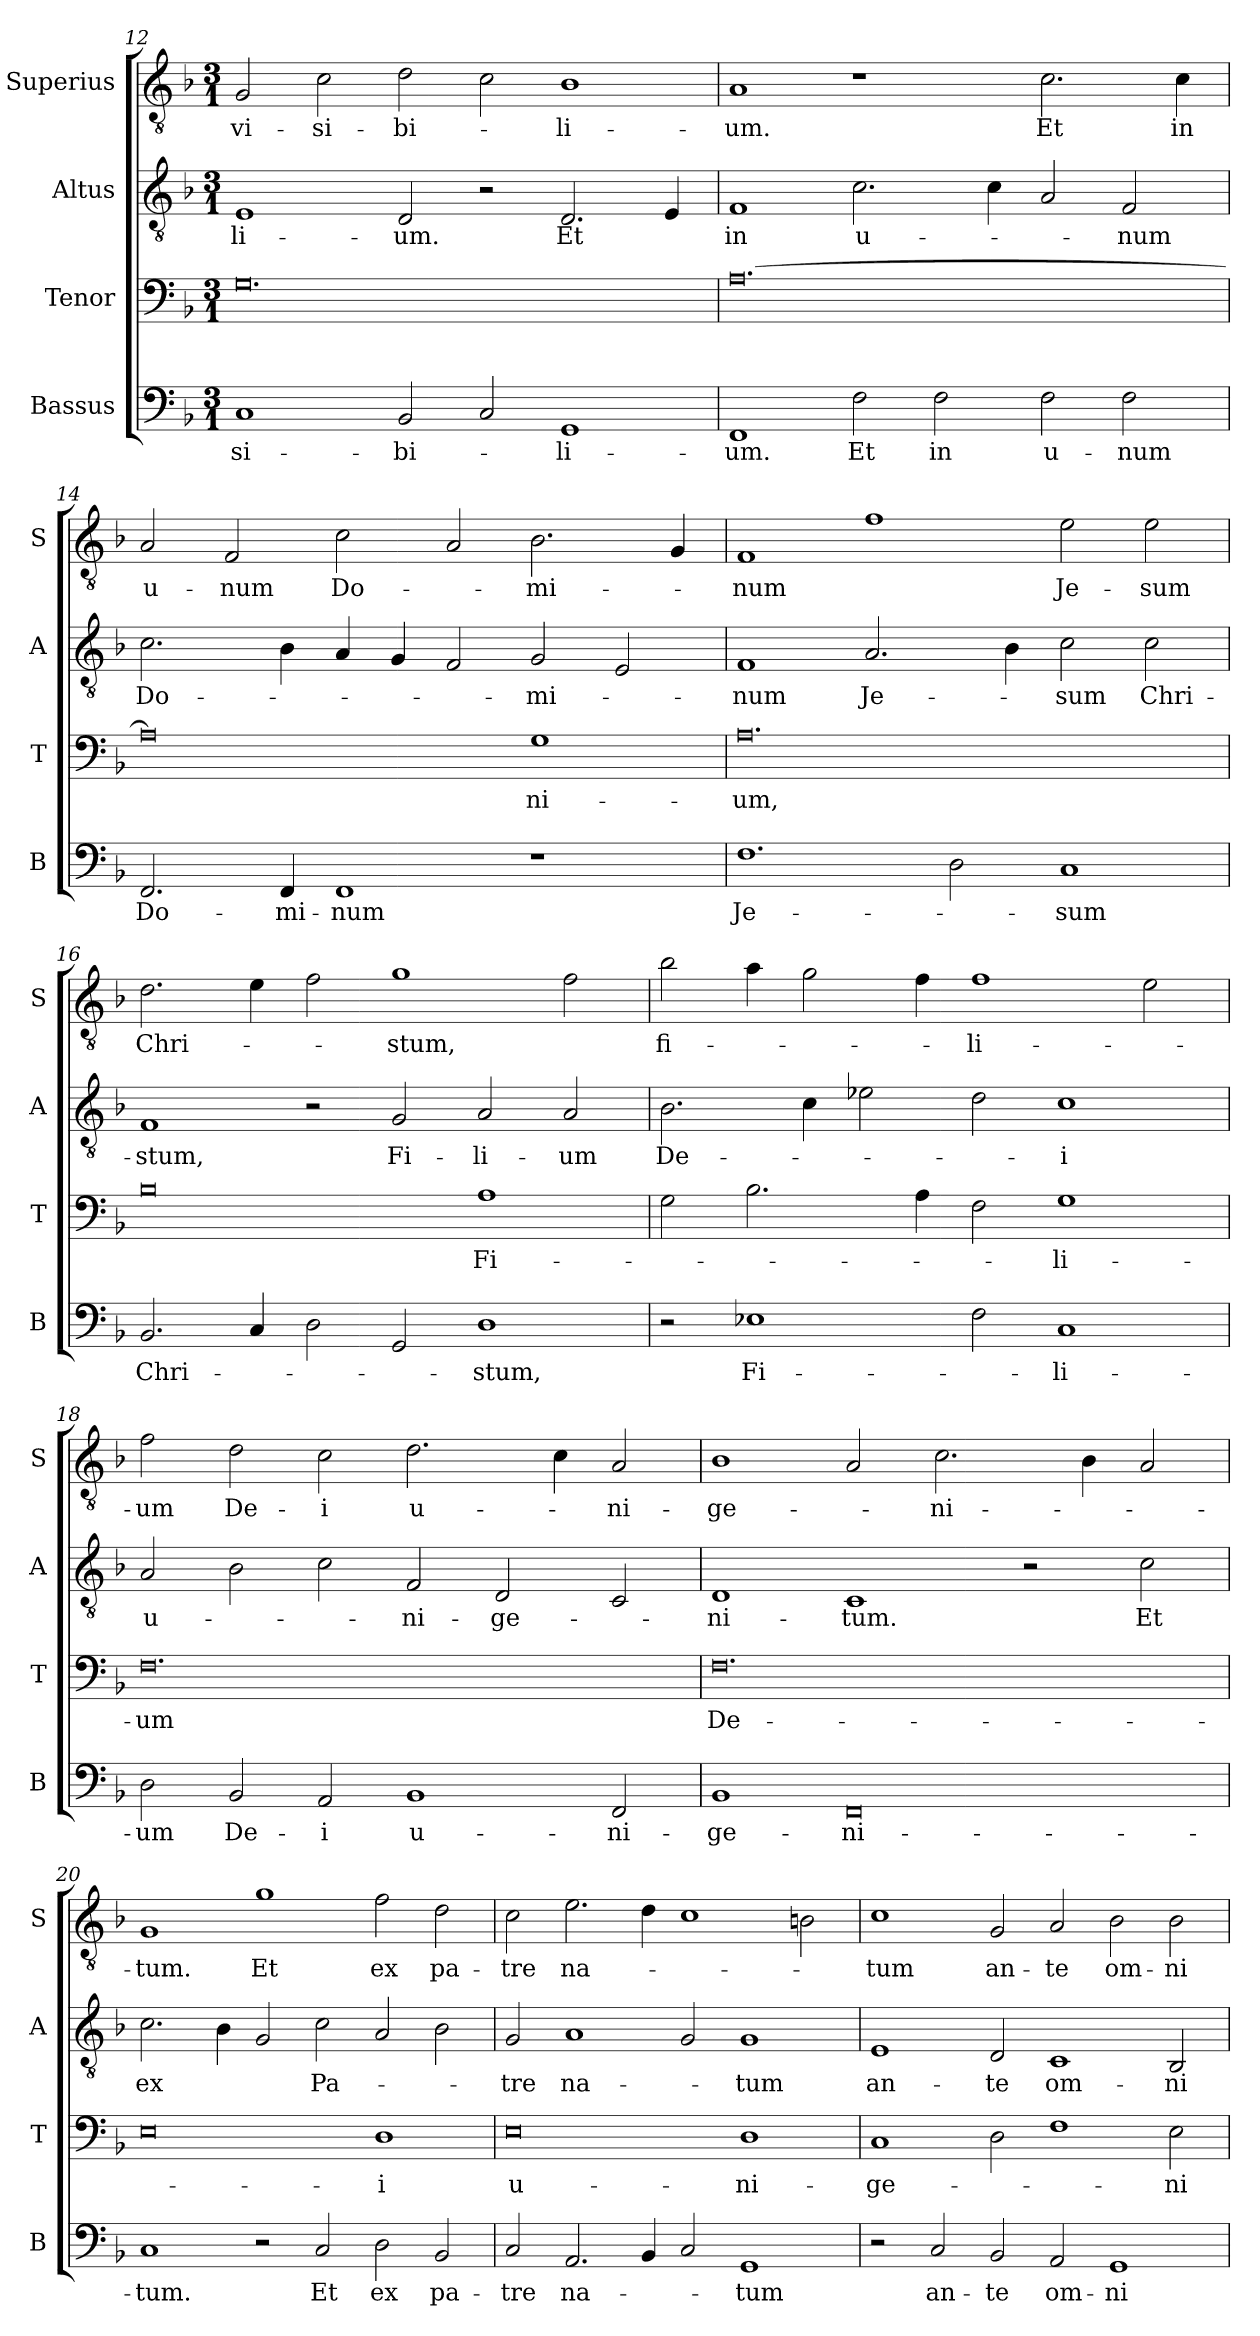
**kern	**text	**kern	**text	**kern	**text	**kern	**text
*part4	*part4	*part3	*part3	*part2	*part2	*part1	*part1
*staff4	*staff4	*staff3	*staff3	*staff2	*staff2	*staff1	*staff1
*I"Bassus	*	*I"Tenor	*	*I"Altus	*	*I"Superius	*
*I'B	*	*I'T	*	*I'A	*	*I'S	*
*clefF4	*	*clefF4	*	*clefGv2	*	*clefGv2	*
*k[b-]	*	*k[b-]	*	*k[b-]	*	*k[b-]	*
*M3/1	*	*M3/1	*	*M3/1	*	*M3/1	*
=12	=12	=12	=12	=12	=12	=12	=12
1C	-si-	0.G	.	1E	-li-	2G	-vi-
.	.	.	.	.	.	2c	-si-
2BB-	-bi-	.	.	2D	-um.	2d	-bi-
2C	.	.	.	2r	.	2c	.
1GG	-li-	.	.	2.D	Et	1B-	-li-
.	.	.	.	4E	.	.	.
=13	=13	=13	=13	=13	=13	=13	=13
1FF	-um.	[0.A	.	1F	in	1A	-um.
2F	Et	.	.	2.c	u-	1r	.
2F	in	.	.	.	.	.	.
.	.	.	.	4c	.	.	.
2F	u-	.	.	2A	.	2.c	Et
2F	-num	.	.	2F	-num	.	.
.	.	.	.	.	.	4c	in
=14	=14	=14	=14	=14	=14	=14	=14
2.FF	Do-	0A]	.	2.c	Do-	2A	u-
.	.	.	.	.	.	2F	-num
4FF	-mi-	.	.	4B-	.	.	.
1FF	-num	.	.	4A	.	2c	Do-
.	.	.	.	4G	.	.	.
.	.	.	.	2F	.	2A	.
1r	.	1G	-ni-	2G	-mi-	2.B-	-mi-
.	.	.	.	2E	.	.	.
.	.	.	.	.	.	4G	.
=15	=15	=15	=15	=15	=15	=15	=15
1.F	Je-	0.A	-um,	1F	-num	1F	-num
.	.	.	.	2.A	Je-	1f	.
2D	.	.	.	.	.	.	.
.	.	.	.	4B-	.	.	.
1C	-sum	.	.	2c	-sum	2e	Je-
.	.	.	.	2c	Chri-	2e	-sum
=16	=16	=16	=16	=16	=16	=16	=16
2.BB-	Chri-	0B-	.	1F	-stum,	2.d	Chri-
4C	.	.	.	.	.	4e	.
2D	.	.	.	2r	.	2f	.
2GG	.	.	.	2G	Fi-	1g	-stum,
1D	-stum,	1A	Fi-	2A	-li-	.	.
.	.	.	.	2A	-um	2f	.
=17	=17	=17	=17	=17	=17	=17	=17
2r	.	2G	.	2.B-	De-	2b-	fi-
1E-X	Fi-	2.B-	.	.	.	4a	.
.	.	.	.	4c	.	2g	.
.	.	.	.	2e-X	.	.	.
.	.	4A	.	.	.	4f	.
2F	.	2F	.	2d	.	1f	-li-
1C	-li-	1G	-li-	1c	-i	.	.
.	.	.	.	.	.	2e	.
=18	=18	=18	=18	=18	=18	=18	=18
2D	-um	0.F	-um	2A	u-	2f	-um
2BB-	De-	.	.	2B-	.	2d	De-
2AA	-i	.	.	2c	.	2c	-i
1BB-	u-	.	.	2F	-ni-	2.d	u-
.	.	.	.	2D	-ge-	.	.
.	.	.	.	.	.	4c	.
2FF	-ni-	.	.	2C	.	2A	-ni-
=19	=19	=19	=19	=19	=19	=19	=19
1BB-	-ge-	0.F	De-	1D	-ni-	1B-	-ge-
0FF	-ni-	.	.	1C	-tum.	2A	.
.	.	.	.	.	.	2.c	-ni-
.	.	.	.	2r	.	.	.
.	.	.	.	.	.	4B-	.
.	.	.	.	2c	Et	2A	.
=20	=20	=20	=20	=20	=20	=20	=20
1C	-tum.	0E	.	2.c	ex	1G	-tum.
.	.	.	.	4B-	.	.	.
2r	.	.	.	2G	.	1g	Et
2C	Et	.	.	2c	Pa-	.	.
2D	ex	1D	-i	2A	.	2f	ex
2BB-	pa-	.	.	2B-	.	2d	pa-
=21	=21	=21	=21	=21	=21	=21	=21
2C	-tre	0E	u-	2G	-tre	2c	-tre
2.AA	na-	.	.	1A	na-	2.e	na-
4BB-	.	.	.	.	.	4d	.
2C	.	.	.	2G	.	1c	.
1GG	-tum	1D	-ni-	1G	-tum	.	.
.	.	.	.	.	.	2Bn	.
=22	=22	=22	=22	=22	=22	=22	=22
2r	.	1C	-ge-	1E	an-	1c	-tum
2C	an-	.	.	.	.	.	.
2BB-	-te	2D	.	2D	-te	2G	an-
2AA	om-	1F	.	1C	om-	2A	-te
1GG	-ni-	.	.	.	.	2B-	om-
.	.	2E	-ni-	2BB-	-ni-	2B-	-ni-
=	=	=	=	=	=	=	=
*-	*-	*-	*-	*-	*-	*-	*-
